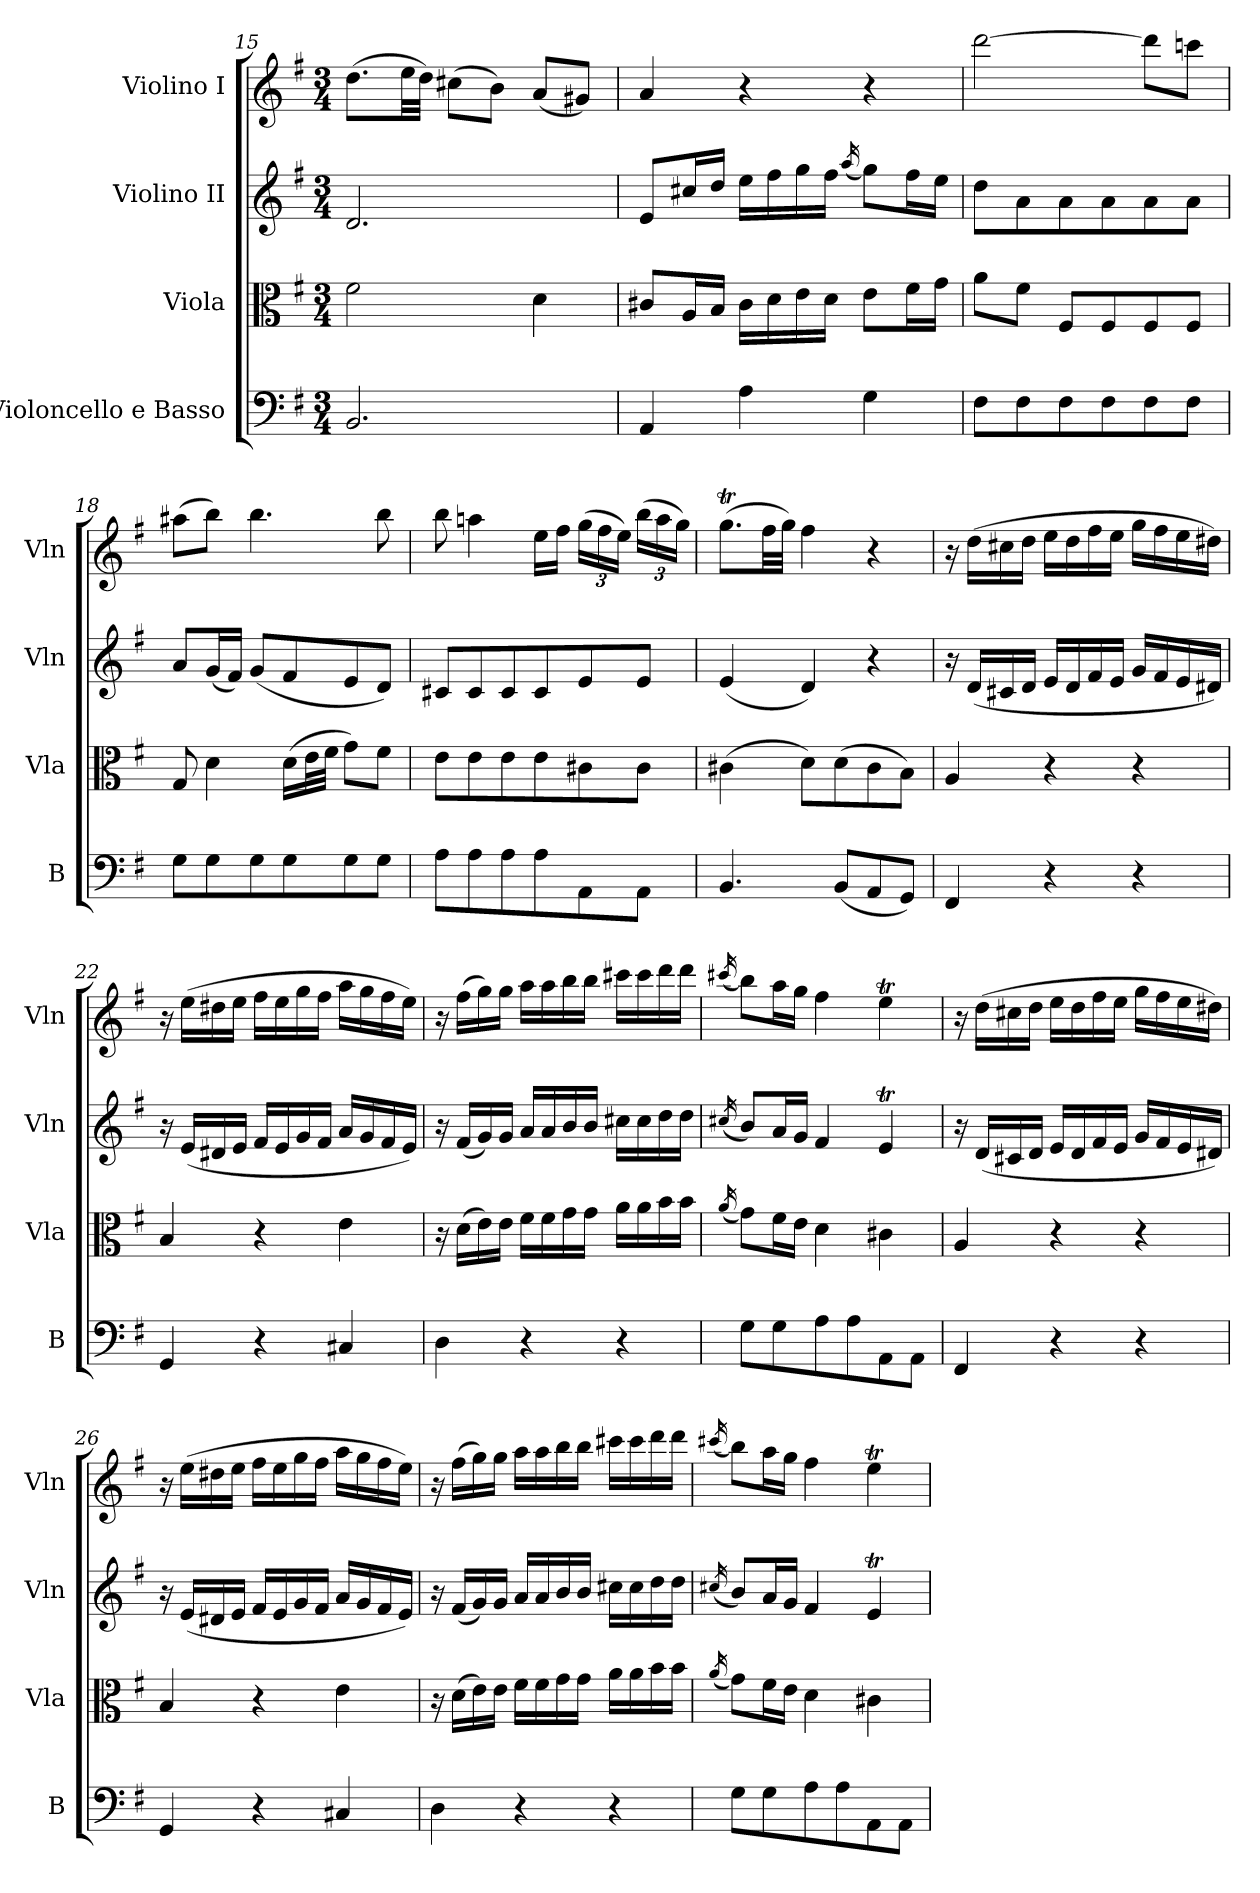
**kern	**kern	**kern	**kern
*part4	*part3	*part2	*part1
*staff4	*staff3	*staff2	*staff1
*I"Violoncello e Basso	*I"Viola	*I"Violino II	*I"Violino I
*I'B	*I'Vla	*I'Vln	*I'Vln
*clefF4	*clefC3	*clefG2	*clefG2
*k[f#]	*k[f#]	*k[f#]	*k[f#]
*G:	*G:	*G:	*G:
*M3/4	*M3/4	*M3/4	*M3/4
=15	=15	=15	=15
2.BB	2f#	2.d	(8.ddL
.	.	.	32eeLL
.	.	.	32ddJJJ)
.	.	.	(8cc#XL
.	.	.	8bJ)
.	4d	.	(8aL
.	.	.	8g#XJ)
=16	=16	=16	=16
4AA	8c#XL	8eL	4a
.	16AL	16cc#XL	.
.	16BJJ	16ddJJ	.
4A	16c#LL	16eeLL	4r
.	16d	16ff#	.
.	16e	16gg	.
.	16dJJ	16ff#JJ	.
.	.	(<16qaa/	.
4G	8eL	8ggL)	4r
.	16f#L	16ff#L	.
.	16gJJ	16eeJJ	.
=17	=17	=17	=17
8F#L	8aL	8ddL	[2ddd
8F#	8f#J	8a	.
8F#	8F#L	8a	.
8F#	8F#	8a	.
8F#	8F#	8a	8dddL]
8F#J	8F#J	8aJ	8cccnJ
!!LO:PB:g=z
=18	=18	=18	=18
8GL	8G	8aL	(8aa#XL
8G	4d	(16gL	8bbJ)
.	.	16f#JJ)	.
8G	.	(8gL	4.bb
8G	(16dLL	8f#	.
.	32eL	.	.
.	32f#JJJ	.	.
8G	8gL)	8e	.
8GJ	8f#J	8dJ)	8bb
=19	=19	=19	=19
8AL	8eL	8c#XL	8bb
8A	8e	8c#	4aan
8A	8e	8c#	.
8A	8e	8c#	16eeLL
.	.	.	16ff#JJ
*	*	*	*Xbrackettup
8AA	8c#X	8e	(24ggLL
.	.	.	24ff#
.	.	.	24eeJJ)
8AAJ	8c#J	8eJ	(24bbLL
.	.	.	24aa
.	.	.	24ggJJ)
=20	=20	=20	=20
4.BB	(4c#X	(4e	(8.ggTL
.	.	.	32ff#LL
.	.	.	32ggJJJ)
.	8dL)	4d)	4ff#
(8BBL	(8d	.	.
8AA	8c#	4r	4r
8GGJ)	8BJ)	.	.
=21	=21	=21	=21
4FF#	4A	16r	16r
.	.	(16dLL	(16ddLL
.	.	16c#X	16cc#X
.	.	16dJJ	16ddJJ
4r	4r	16eLL	16eeLL
.	.	16d	16dd
.	.	16f#	16ff#
.	.	16eJJ	16eeJJ
4r	4r	16gLL	16ggLL
.	.	16f#	16ff#
.	.	16e	16ee
.	.	16d#XJJ)	16dd#XJJ)
!!LO:LB:g=z
=22	=22	=22	=22
4GG	4B	16r	16r
.	.	(16eLL	(16eeLL
.	.	16d#X	16dd#X
.	.	16eJJ	16eeJJ
4r	4r	16f#LL	16ff#LL
.	.	16e	16ee
.	.	16g	16gg
.	.	16f#JJ	16ff#JJ
4C#X	4e	16aLL	16aaLL
.	.	16g	16gg
.	.	16f#	16ff#
.	.	16eJJ)	16eeJJ)
=23	=23	=23	=23
4D	16r	16r	16r
.	(16dLL	(16f#LL	(16ff#LL
.	16e)	16g)	16gg)
.	16eJJ	16gJJ	16ggJJ
4r	16f#LL	16aLL	16aaLL
.	16f#	16a	16aa
.	16g	16b	16bb
.	16gJJ	16bJJ	16bbJJ
4r	16aLL	16cc#XLL	16ccc#XLL
.	16a	16cc#	16ccc#
.	16b	16dd	16ddd
.	16bJJ	16ddJJ	16dddJJ
=24	=24	=24	=24
.	(<16qa/	(<16qcc#X/	(<16qccc#X/
8GL	8gL)	8bL)	8bbL)
8G	16f#L	16aL	16aaL
.	16eJJ	16gJJ	16ggJJ
8A	4d	4f#	4ff#
8A	.	.	.
8AA	4c#X	4eT	4eeT
8AAJ	.	.	.
!!LO:LB:g=z
=25	=25	=25	=25
4FF#	4A	16r	16r
.	.	(16dLL	(16ddLL
.	.	16c#X	16cc#X
.	.	16dJJ	16ddJJ
4r	4r	16eLL	16eeLL
.	.	16d	16dd
.	.	16f#	16ff#
.	.	16eJJ	16eeJJ
4r	4r	16gLL	16ggLL
.	.	16f#	16ff#
.	.	16e	16ee
.	.	16d#XJJ)	16dd#XJJ)
=26	=26	=26	=26
4GG	4B	16r	16r
.	.	(16eLL	(16eeLL
.	.	16d#X	16dd#X
.	.	16eJJ	16eeJJ
4r	4r	16f#LL	16ff#LL
.	.	16e	16ee
.	.	16g	16gg
.	.	16f#JJ	16ff#JJ
4C#X	4e	16aLL	16aaLL
.	.	16g	16gg
.	.	16f#	16ff#
.	.	16eJJ)	16eeJJ)
=27	=27	=27	=27
4D	16r	16r	16r
.	(16dLL	(16f#LL	(16ff#LL
.	16e)	16g)	16gg)
.	16eJJ	16gJJ	16ggJJ
4r	16f#LL	16aLL	16aaLL
.	16f#	16a	16aa
.	16g	16b	16bb
.	16gJJ	16bJJ	16bbJJ
4r	16aLL	16cc#XLL	16ccc#XLL
.	16a	16cc#	16ccc#
.	16b	16dd	16ddd
.	16bJJ	16ddJJ	16dddJJ
!!LO:LB:g=z
=28	=28	=28	=28
.	(<16qa/	(<16qcc#X/	(<16qccc#X/
8GL	8gL)	8bL)	8bbL)
8G	16f#L	16aL	16aaL
.	16eJJ	16gJJ	16ggJJ
8A	4d	4f#	4ff#
8A	.	.	.
8AA	4c#X	4eT	4eeT
8AAJ	.	.	.
=	=	=	=
*-	*-	*-	*-
